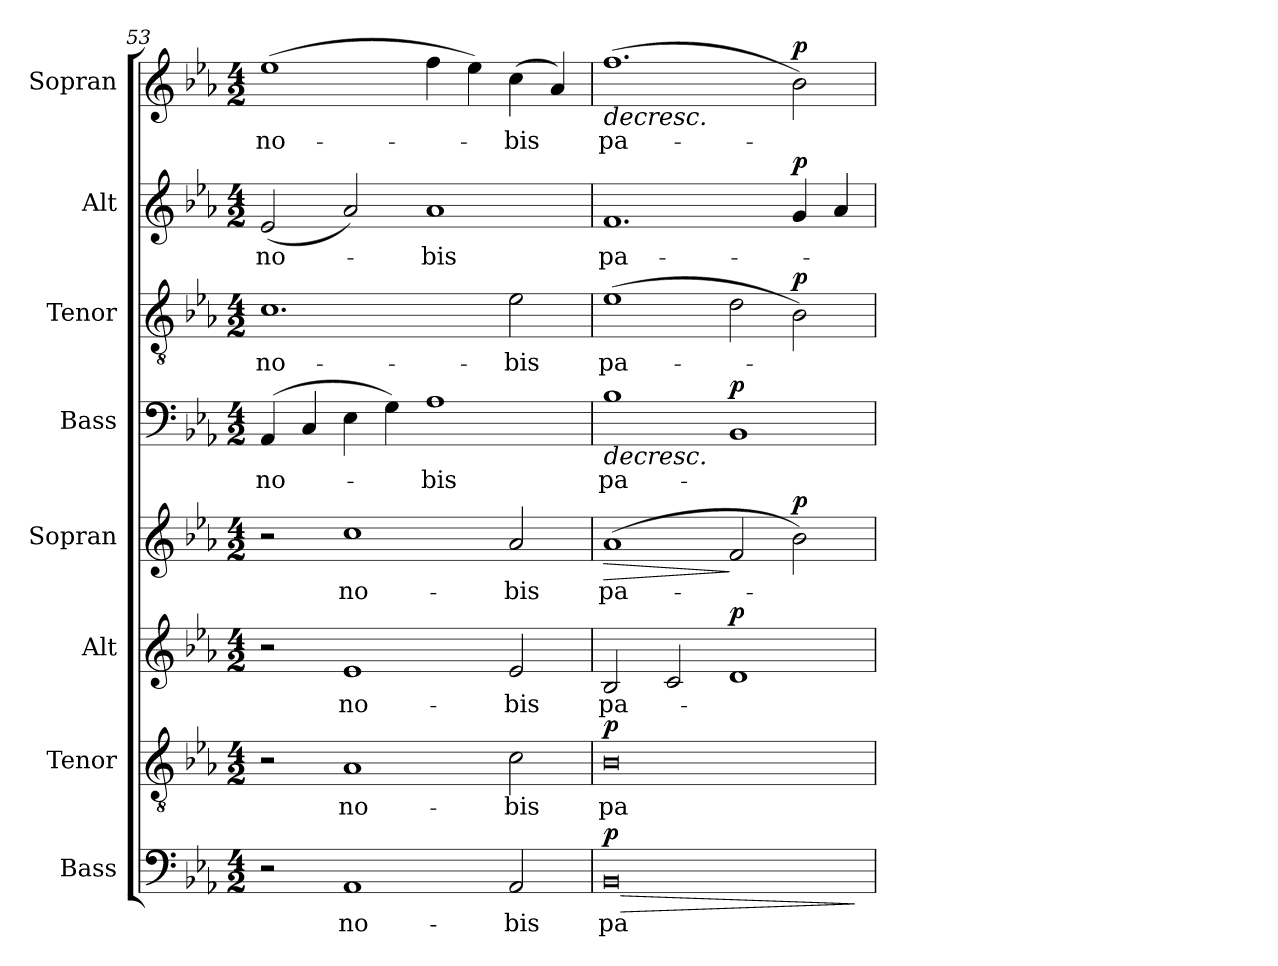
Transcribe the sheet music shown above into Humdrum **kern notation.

**kern	**text	**dynam	**kern	**text	**dynam	**kern	**text	**dynam	**kern	**text	**dynam	**kern	**text	**dynam	**kern	**text	**dynam	**kern	**text	**dynam	**kern	**text	**dynam
*part8	*part8	*part8	*part7	*part7	*part7	*part6	*part6	*part6	*part5	*part5	*part5	*part4	*part4	*part4	*part3	*part3	*part3	*part2	*part2	*part2	*part1	*part1	*part1
*staff8	*staff8	*staff8	*staff7	*staff7	*staff7	*staff6	*staff6	*staff6	*staff5	*staff5	*staff5	*staff4	*staff4	*staff4	*staff3	*staff3	*staff3	*staff2	*staff2	*staff2	*staff1	*staff1	*staff1
*I"Bass	*	*	*I"Tenor	*	*	*I"Alt	*	*	*I"Sopran	*	*	*I"Bass	*	*	*I"Tenor	*	*	*I"Alt	*	*	*I"Sopran	*	*
*I'B.	*	*	*I'T.	*	*	*I'A.	*	*	*I'S.	*	*	*I'B.	*	*	*I'T.	*	*	*I'A.	*	*	*I'S.	*	*
*clefF4	*	*	*clefGv2	*	*	*clefG2	*	*	*clefG2	*	*	*clefF4	*	*	*clefGv2	*	*	*clefG2	*	*	*clefG2	*	*
*k[b-e-a-]	*	*	*k[b-e-a-]	*	*	*k[b-e-a-]	*	*	*k[b-e-a-]	*	*	*k[b-e-a-]	*	*	*k[b-e-a-]	*	*	*k[b-e-a-]	*	*	*k[b-e-a-]	*	*
*E-:	*	*	*E-:	*	*	*E-:	*	*	*E-:	*	*	*E-:	*	*	*E-:	*	*	*E-:	*	*	*E-:	*	*
*M4/2	*	*	*M4/2	*	*	*M4/2	*	*	*M4/2	*	*	*M4/2	*	*	*M4/2	*	*	*M4/2	*	*	*M4/2	*	*
=53	=53	=53	=53	=53	=53	=53	=53	=53	=53	=53	=53	=53	=53	=53	=53	=53	=53	=53	=53	=53	=53	=53	=53
!	!	!	!	!	!	!	!	!	!	!	!	!	!LO:LY:b	!	!	!LO:LY:b	!	!	!LO:LY:b	!	!	!LO:LY:b	!
2r	.	.	2r	.	.	2r	.	.	2r	.	.	(4AA-/	no-	.	1.c	no-	.	(<2e-/	no-	.	(>1ee-	no-	.
.	.	.	.	.	.	.	.	.	.	.	.	4C/	.	.	.	.	.	.	.	.	.	.	.
!	!LO:LY:b	!	!	!LO:LY:b	!	!	!LO:LY:b	!	!	!LO:LY:b	!	!	!	!	!	!	!	!	!	!	!	!	!
1AA-	no-	.	1A-	no-	.	1e-	no-	.	1cc	no-	.	4E-\	.	.	.	.	.	2a-/)	.	.	.	.	.
.	.	.	.	.	.	.	.	.	.	.	.	4G\)	.	.	.	.	.	.	.	.	.	.	.
!	!	!	!	!	!	!	!	!	!	!	!	!	!LO:LY:b	!	!	!	!	!	!LO:LY:b	!	!	!	!
.	.	.	.	.	.	.	.	.	.	.	.	1A-	-bis	.	.	.	.	1a-	-bis	.	4ff\	.	.
.	.	.	.	.	.	.	.	.	.	.	.	.	.	.	.	.	.	.	.	.	4ee-\)	.	.
!	!LO:LY:b	!	!	!LO:LY:b	!	!	!LO:LY:b	!	!	!LO:LY:b	!	!	!	!	!	!LO:LY:b	!	!	!	!	!	!LO:LY:b	!
2AA-/	-bis	.	2c\	-bis	.	2e-/	-bis	.	2a-/	-bis	.	.	.	.	2e-\	-bis	.	.	.	.	(>4cc\	-bis	.
.	.	.	.	.	.	.	.	.	.	.	.	.	.	.	.	.	.	.	.	.	4a-/)	.	.
=54	=54	=54	=54	=54	=54	=54	=54	=54	=54	=54	=54	=54	=54	=54	=54	=54	=54	=54	=54	=54	=54	=54	=54
!	!LO:LY:b	!LO:HP:b	!	!LO:LY:b	!	!	!LO:LY:b	!	!	!LO:LY:b	!LO:HP:b	!	!LO:LY:b	!LO:HP:b	!	!LO:LY:b	!	!	!LO:LY:b	!	!	!LO:LY:b	!LO:HP:b
!	!	!LO:DY:n=1:a	!	!	!LO:DY:a	!	!	!	!	!	!	!	!	!	!	!	!	!	!	!	!	!	!
0BB-	pa-	> p	0B-	pa-	p	2B-/	pa-	.	(>1a-	pa-	>	1B-	pa-	>	(>1e-	pa-	.	1.f	pa-	.	(>1.ff	pa-	>
.	.	.	.	.	.	2c/	.	.	.	.	.	.	.	.	.	.	.	.	.	.	.	.	.
!	!	!	!	!	!	!	!	!LO:DY:a	!	!	!	!	!	!LO:DY:a	!	!	!	!	!	!	!	!	!
.	.	.	.	.	.	1d	.	p	2f/	.	]	1BB-	.	p	2d\	.	.	.	.	.	.	.	.
!	!	!	!	!	!	!	!	!	!	!	!LO:DY:a	!	!	!	!	!	!LO:DY:a	!	!	!LO:DY:a	!	!	!LO:DY:a
.	.	.	.	.	.	.	.	.	2b-\)	.	p	.	.	.	2B-\)	.	p	4g/	.	p	2b-\)	.	p
.	.	.	.	.	.	.	.	.	.	.	.	.	.	.	.	.	.	4a-/	.	.	.	.	.
.	.	]	.	.	.	.	.	.	.	.	.	.	.	]	.	.	.	.	.	.	.	.	]
=	=	=	=	=	=	=	=	=	=	=	=	=	=	=	=	=	=	=	=	=	=	=	=
*-	*-	*-	*-	*-	*-	*-	*-	*-	*-	*-	*-	*-	*-	*-	*-	*-	*-	*-	*-	*-	*-	*-	*-
